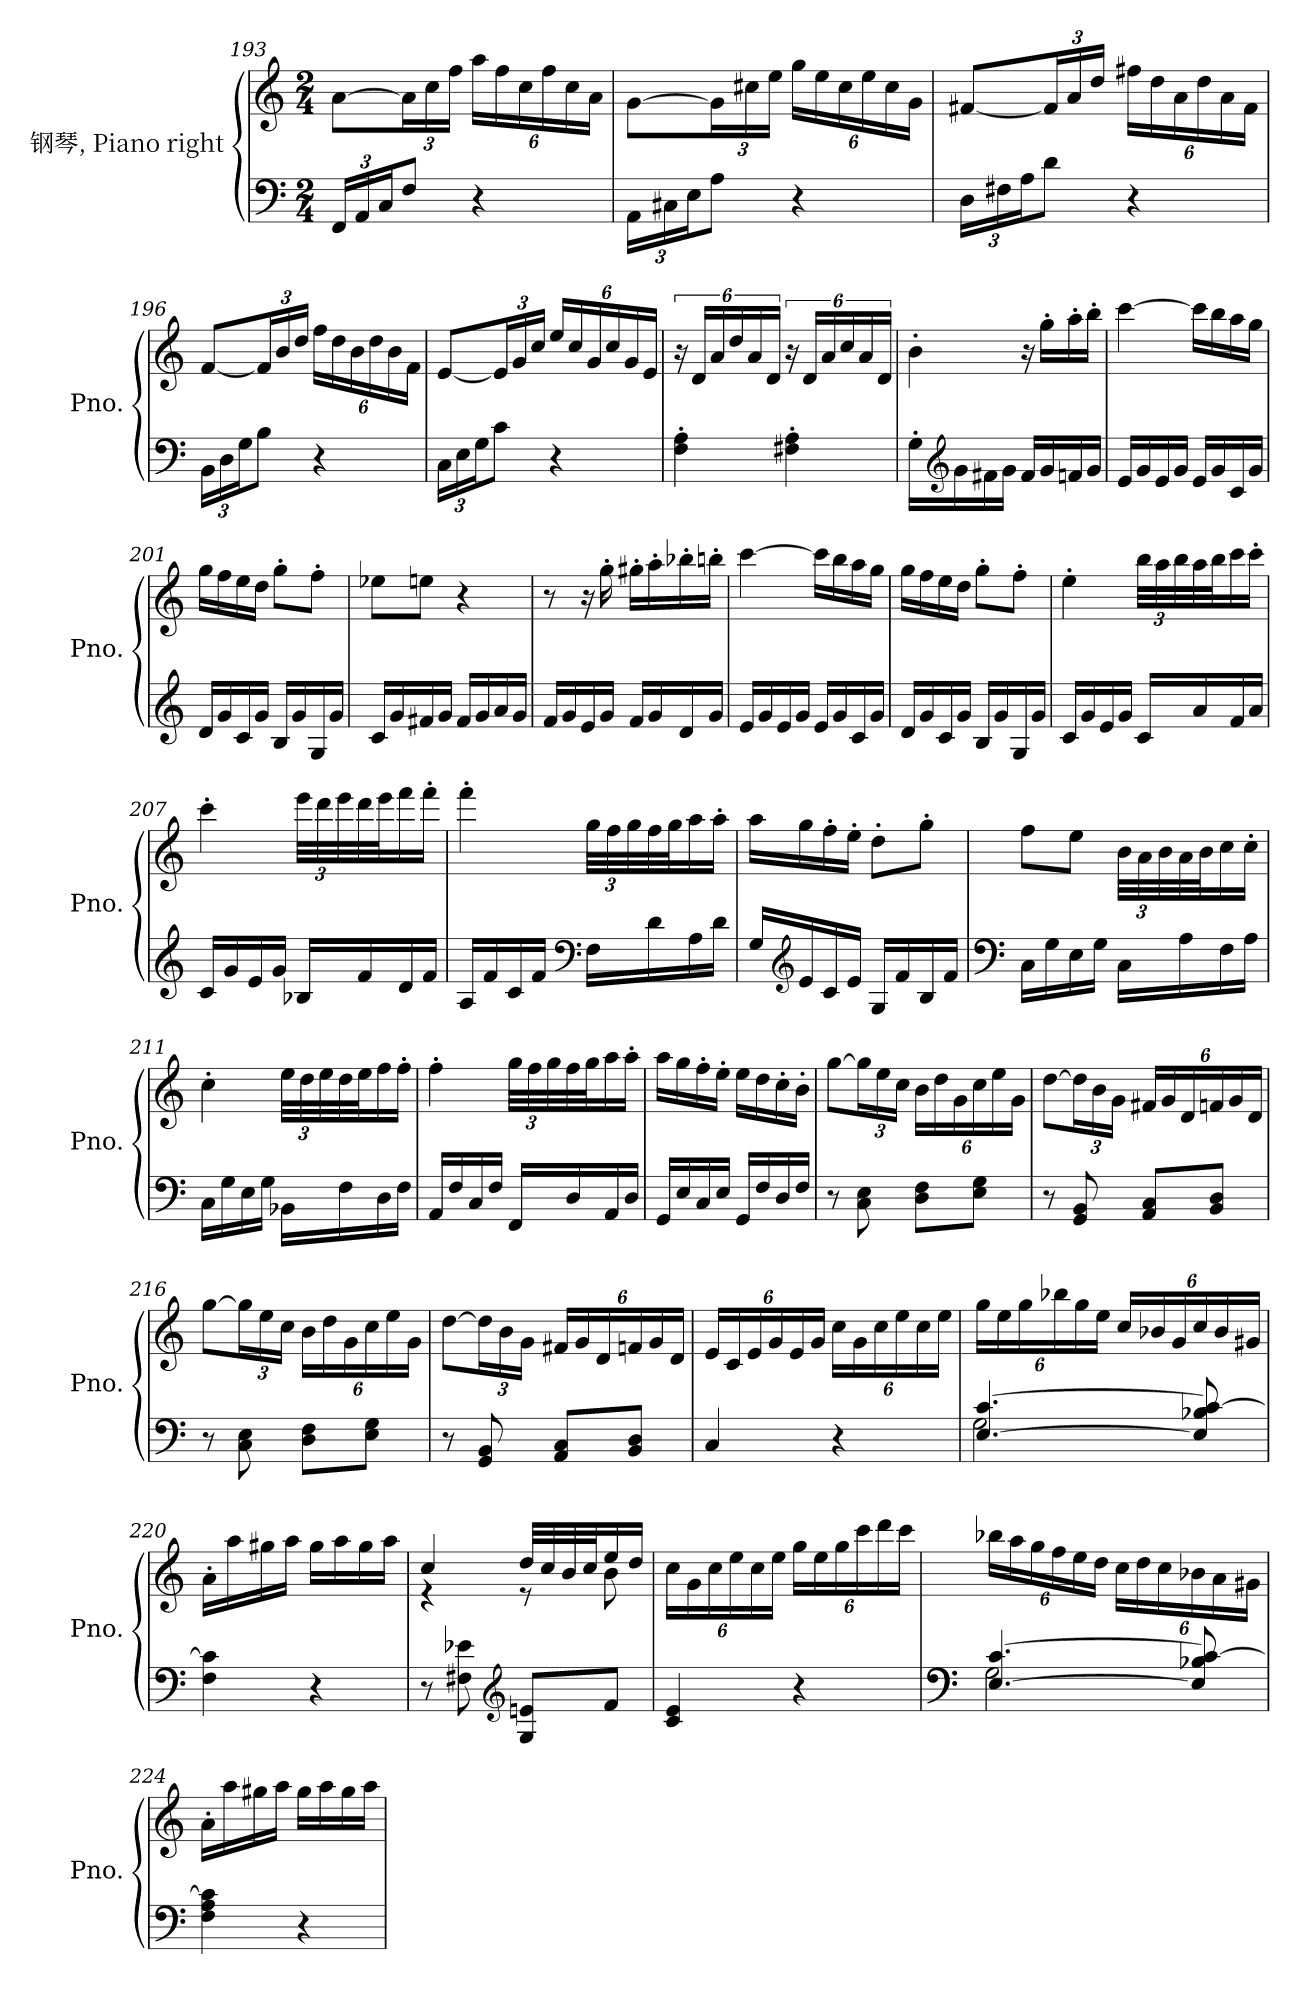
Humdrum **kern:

**kern	**kern
*part1	*part1
*staff2	*staff1
*I"钢琴, Piano right	*
*I'Pno.	*
*clefF4	*clefG2
*k[]	*k[]
*M2/4	*M2/4
*MM80	*MM80
*Xbrackettup	*
=193	=193
24FF/LL	[8a\L
24AA/	.
24C/J	.
*	*Xbrackettup
*	*MM84
8F/J	24a\L]
.	24cc\
.	24ff\JJ
4r	24aa\LL
.	24ff\
.	24cc\
.	24ff\
.	24cc\
*	*MM79
.	24a\JJ
!!LO:LB:g=z
=194	=194
*	*MM80
24AA\LL	[8g\L
24C#X\	.
24E\J	.
*	*MM84
8A\J	24g\L]
.	24cc#X\
.	24ee\JJ
*	*MM85
4r	24gg\LL
.	24ee\
.	24cc#\
.	24ee\
*	*MM81
.	24cc#\
*	*MM79
.	24g\JJ
=195	=195
*	*MM80
24D\LL	[8f#X/L
24F#X\	.
24A\J	.
*	*MM82
8d\J	24f#/L]
.	24a/
.	24dd/JJ
*	*MM84
4r	24ff#X\LL
.	24dd\
.	24a\
.	24dd\
.	24a\
*	*MM79
.	24f#\JJ
=196	=196
*	*MM80
24BB\LL	[8f/L
24D\	.
24G\J	.
*	*MM83
8B\J	24f/L]
.	24b/
.	24dd/JJ
4r	24ff\LL
.	24dd\
.	24b\
.	24dd\
.	24b\
*	*MM79
.	24f\JJ
!!LO:LB:g=z
=197	=197
*	*MM80
24C\LL	[8e/L
24E\	.
24G\J	.
*	*MM84
8c\J	24e/L]
.	24g/
.	24cc/JJ
4r	24ee/LL
.	24cc/
.	24g/
.	24cc/
.	24g/
*	*MM79
.	24e/JJ
=198	=198
*	*brackettup
*	*MM84
4F\' 4A\'	24r
.	24d/LL
.	24a/
*	*Xbrackettup
.	24dd/
.	24a/
*	*MM76
.	24d/JJ
*	*brackettup
*	*MM84
4F#X\' 4A\'	24r
.	24d/LL
.	24a/
*	*Xbrackettup
.	24cc/
.	24a/
*	*MM75
.	24d/JJ
=199	=199
*	*MM82
16G'\LL	4b'\
*clefG2	*
16g\	.
16f#X\	.
16g\JJ	.
16f#/LL	16r
16g/	16gg'\LL
*	*MM77
16fn/	16aa'\
*	*MM73
16g/JJ	16bb'\JJ
=200	=200
*	*MM80
16e/LL	[4ccc\
16g/	.
16e/	.
16g/JJ	.
*	*MM82
16e/LL	16ccc\LL]
16g/	16bb\
16c/	16aa\
16g/JJ	16gg\JJ
!!LO:LB:g=z
=201	=201
16d/LL	16gg\LL
16g/	16ff\
16c/	16ee\
16g/JJ	16dd\JJ
*	*MM84
16B/LL	8gg'\L
16g/	.
16G/	8ff'\J
16g/JJ	.
=202	=202
*	*MM82
16c/LL	8ee-X\L
16g/	.
16f#X/	8een\J
16g/JJ	.
*	*MM84
16f#/LL	4r
16g/	.
16a/	.
16g/JJ	.
=203	=203
16f/LL	8r
16g/	.
16e/	16r
16g/JJ	16gg'\
*	*MM83
16f/LL	16gg#X'\LL
16g/	16aa'\
*	*MM82
16d/	16bb-X'\
16g/JJ	16bbn'\JJ
=204	=204
*	*MM80
16e/LL	[4ccc\
16g/	.
16e/	.
16g/JJ	.
*	*MM82
16e/LL	16ccc\LL]
16g/	16bb\
16c/	16aa\
16g/JJ	16gg\JJ
=205	=205
16d/LL	16gg\LL
16g/	16ff\
16c/	16ee\
16g/JJ	16dd\JJ
*	*MM84
16B/LL	8gg'\L
16g/	.
16G/	8ff'\J
16g/JJ	.
!!LO:LB:g=z
=206	=206
16c/LL	4ee'\
16g/	.
16e/	.
16g/JJ	.
16c/LL	48bb\LLL
.	48aa\
.	48bb\
16a/	32aa\
.	32bb\J
16f/	16ccc\
16a/JJ	16ccc'\JJ
=207	=207
16c/LL	4ccc'\
16g/	.
16e/	.
16g/JJ	.
16B-X/LL	48eee\LLL
.	48ddd\
.	48eee\
16f/	32ddd\
.	32eee\J
16d/	16fff\
16f/JJ	16fff'\JJ
=208	=208
16A/LL	4fff'\
16f/	.
16c/	.
16f/JJ	.
*clefF4	*
*	*MM84
16F\LL	48gg\LLL
.	48ff\
.	48gg\
16d\	32ff\
.	32gg\J
16A\	16aa\
16d\JJ	16aa'\JJ
!!LO:LB:g=z
=209	=209
16G/LL	16aa\LL
*clefG2	*
16e/	16gg\
16c/	16ff'\
16e/JJ	16ee'\JJ
*	*MM85
16G/LL	8dd'\L
16f/	.
16B/	8gg'\J
16f/JJ	.
=210	=210
*clefF4	*
*	*MM82
16C\LL	8ff\L
16G\	.
16E\	8ee\J
16G\JJ	.
*	*MM84
16C\LL	48b\LLL
.	48a\
.	48b\
16A\	32a\
.	32b\J
16F\	16cc\
16A\JJ	16cc'\JJ
=211	=211
16C\LL	4cc'\
16G\	.
16E\	.
16G\JJ	.
16BB-X\LL	48ee\LLL
.	48dd\
.	48ee\
16F\	32dd\
.	32ee\J
16D\	16ff\
16F\JJ	16ff'\JJ
=212	=212
16AA/LL	4ff'\
16F/	.
16C/	.
16F/JJ	.
*	*MM84
16FF/LL	48gg\LLL
.	48ff\
.	48gg\
16D/	32ff\
.	32gg\J
16AA/	16aa\
16D/JJ	16aa'\JJ
!!LO:PB:g=z
=213	=213
16GG/LL	16aa\LL
16E/	16gg\
16C/	16ff'\
16E/JJ	16ee'\JJ
16GG/LL	16ee\LL
16F/	16dd\
16D/	16cc'\
*	*MM75
16F/JJ	16b'\JJ
=214	=214
*	*MM82
8r	[8gg\L
8C\ 8E\	24gg\L]
.	24ee\
.	24cc\JJ
8D\ 8F\L	24b\LL
.	24dd\
.	24g\
8E\ 8G\J	24cc\
.	24ee\
.	24g\JJ
=215	=215
*	*MM82
8r	[8dd\L
*	*MM83
8GG/ 8BB/	24dd\L]
.	24b\
.	24g\JJ
8AA/ 8C/L	24f#X/LL
.	24g/
.	24d/
8BB/ 8D/J	24fn/
.	24g/
.	24d/JJ
=216	=216
*	*MM82
8r	[8gg\L
8C\ 8E\	24gg\L]
.	24ee\
.	24cc\JJ
8D\ 8F\L	24b\LL
.	24dd\
.	24g\
8E\ 8G\J	24cc\
.	24ee\
.	24g\JJ
!!LO:LB:g=z
=217	=217
*	*MM82
8r	[8dd\L
*	*MM83
8GG/ 8BB/	24dd\L]
.	24b\
.	24g\JJ
8AA/ 8C/L	24f#X/LL
.	24g/
.	24d/
8BB/ 8D/J	24fn/
.	24g/
.	24d/JJ
=218	=218
4C/	24e/LL
.	24c/
.	24e/
.	24g/
.	24e/
.	24g/JJ
4r	24cc\LL
.	24g\
.	24cc\
.	24ee\
.	24cc\
.	24ee\JJ
=219	=219
*	*MM82
*^	*
[4.E/ [4.c/	2G\	24gg\LL
.	.	24ee\
*	*	*MM73
.	.	24gg\
.	.	24bb-X\
.	.	24gg\
.	.	24ee\JJ
.	.	24cc/LL
.	.	24b-X/
.	.	24g/
8E/] 8B-X/ 8c/_	.	24cc/
.	.	24b-/
.	.	24g#X/JJ
*v	*v	*
!!LO:LB:g=z
=220	=220
*	*MM75
4F\ 4c\]	16a'\LL
*	*MM79
.	16aa\
.	16gg#X\
.	16aa\JJ
4r	16gg#\LL
.	16aa\
.	16gg#\
.	16aa\JJ
=221	=221
*	*^
8r	4cc/	4r
8F#X\ 8e-X\	.	.
*clefG2	*	*
8G/ 8en/L	32dd/LLL	8r
.	32cc/	.
.	32b/	.
.	32cc/J	.
*	*MM75	*
8f/J	16ee/	8b\
.	16dd/JJ	.
*	*v	*v
=222	=222
*	*MM76
4c/ 4e/	24cc\LL
.	24g\
.	24cc\
.	24ee\
.	24cc\
.	24ee\JJ
4r	24gg\LL
.	24ee\
.	24gg\
.	24ccc\
.	24ddd\
.	24ccc\JJ
!!LO:LB:g=z
=223	=223
*clefF4	*
*	*MM82
*^	*
[4.E/ [4.c/	2G\	24bb-X\LL
.	.	24aa\
*	*	*MM73
.	.	24gg\
.	.	24ff\
.	.	24ee\
.	.	24dd\JJ
.	.	24cc\LL
.	.	24dd\
.	.	24cc\
8E/] 8B-X/ 8c/_	.	24b-X\
.	.	24a\
.	.	24g#X\JJ
*v	*v	*
=224	=224
*	*MM75
4F\ 4A\ 4c\]	16a'\LL
*	*MM79
.	16aa\
.	16gg#X\
.	16aa\JJ
4r	16gg#\LL
.	16aa\
.	16gg#\
*	*MM74
.	16aa\JJ
=	=
*-	*-
